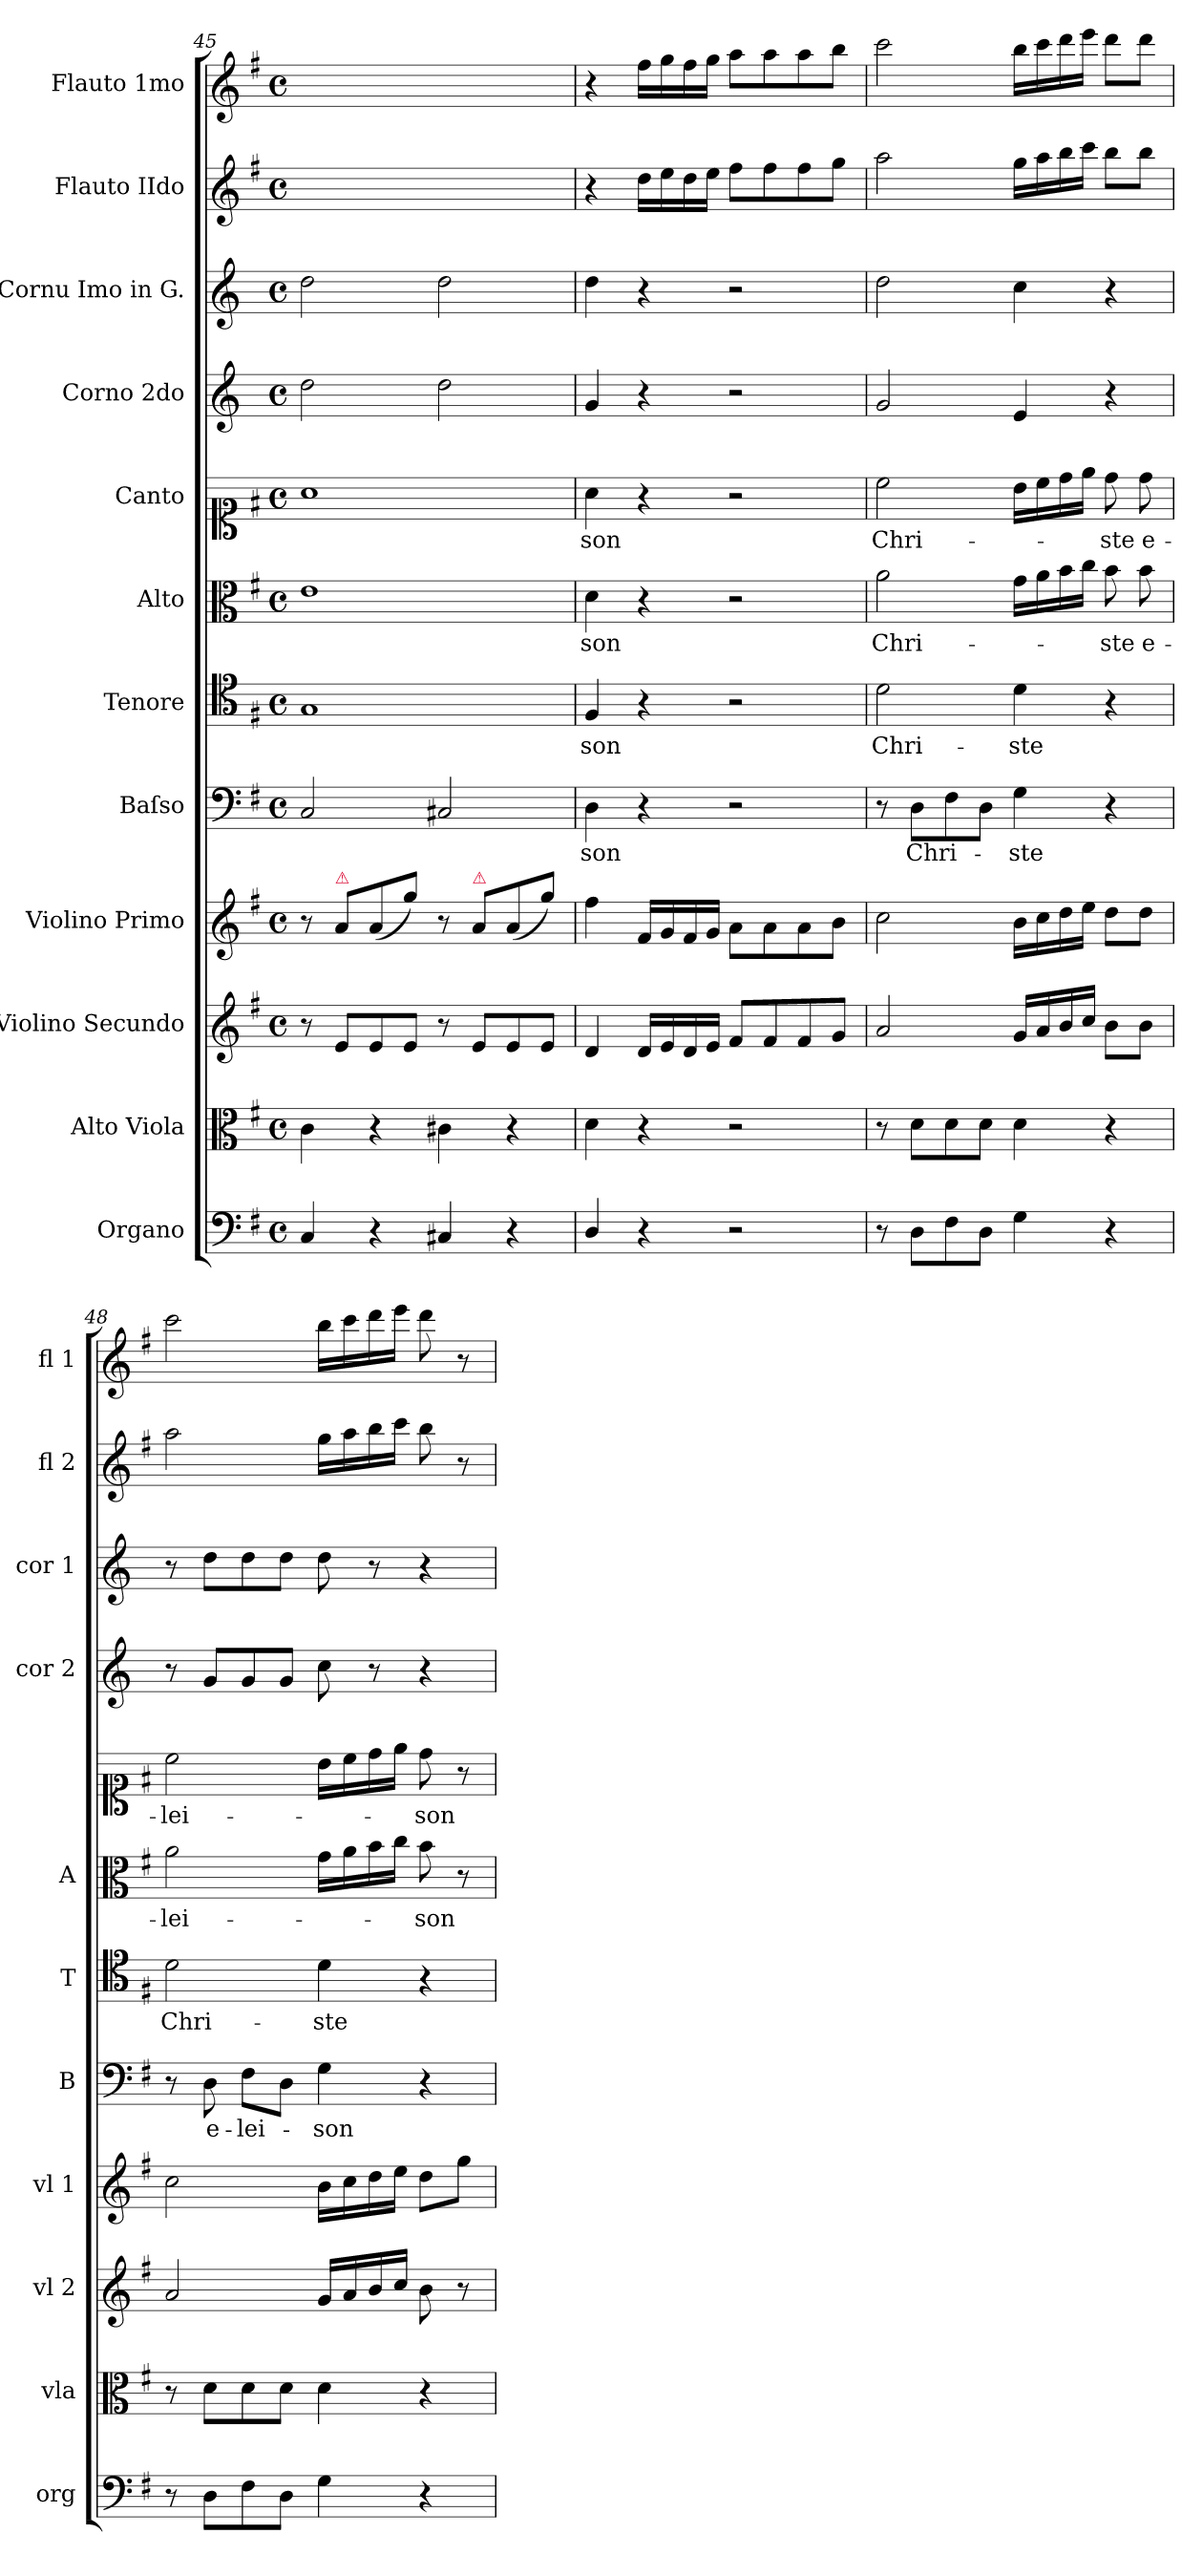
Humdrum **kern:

**kern	**kern	**kern	**kern	**kern	**text	**kern	**text	**kern	**text	**kern	**text	**kern	**kern	**kern	**kern
*part12	*part11	*part10	*part9	*part8	*part8	*part7	*part7	*part6	*part6	*part5	*part5	*part4	*part3	*part2	*part1
*staff12	*staff11	*staff10	*staff9	*staff8	*staff8	*staff7	*staff7	*staff6	*staff6	*staff5	*staff5	*staff4	*staff3	*staff2	*staff1
*I"Organo	*I"Alto Viola	*I"Violino Secundo	*I"Violino Primo	*I"Baſso	*	*I"Tenore	*	*I"Alto	*	*I"Canto	*	*I"Corno 2do	*I"Cornu Imo in G.	*I"Flauto IIdo	*I"Flauto 1mo
*I'org	*I'vla	*I'vl 2	*I'vl 1	*I'B	*	*I'T	*	*I'A	*	*	*	*I'cor 2	*I'cor 1	*I'fl 2	*I'fl 1
*clefF4	*clefC3	*clefG2	*clefG2	*clefF4	*	*clefC4	*	*clefC3	*	*clefC1	*	*clefG2	*clefG2	*clefG2	*clefG2
*	*	*	*	*	*	*	*	*	*	*	*	*ITrd3c5	*ITrd3c5	*	*
*k[f#]	*k[f#]	*k[f#]	*k[f#]	*k[f#]	*	*k[f#]	*	*k[f#]	*	*k[f#]	*	*k[f#]	*k[f#]	*k[f#]	*k[f#]
*G:	*G:	*G:	*G:	*G:	*	*G:	*	*G:	*	*G:	*	*G:	*G:	*G:	*G:
*M4/4	*M4/4	*M4/4	*M4/4	*M4/4	*	*M4/4	*	*M4/4	*	*M4/4	*	*M4/4	*M4/4	*M4/4	*M4/4
*met(c)	*met(c)	*met(c)	*met(c)	*met(c)	*	*met(c)	*	*met(c)	*	*met(c)	*	*met(c)	*met(c)	*met(c)	*met(c)
=45	=45	=45	=45	=45	=45	=45	=45	=45	=45	=45	=45	=45	=45	=45	=45
4C/	4c\	8r	8r	2C/	.	1G/	.	1e\	.	1a\	.	2a\	2a\	1ryy	1ryy
!	!	!	!LO:TX:a:color=crimson:t=⚠	!	!	!	!	!	!	!	!	!	!	!	!
.	.	8e/L	8a/L	.	.	.	.	.	.	.	.	.	.	.	.
4r	4r	8e/	(8a/	.	.	.	.	.	.	.	.	.	.	.	.
.	.	8e/J	8gg\J)	.	.	.	.	.	.	.	.	.	.	.	.
4C#X/	4c#X\	8r	8r	2C#X/	.	.	.	.	.	.	.	2a\	2a\	.	.
!	!	!	!LO:TX:a:color=crimson:t=⚠	!	!	!	!	!	!	!	!	!	!	!	!
.	.	8e/L	8a/L	.	.	.	.	.	.	.	.	.	.	.	.
4r	4r	8e/	(8a/	.	.	.	.	.	.	.	.	.	.	.	.
.	.	8e/J	8gg\J)	.	.	.	.	.	.	.	.	.	.	.	.
=46	=46	=46	=46	=46	=46	=46	=46	=46	=46	=46	=46	=46	=46	=46	=46
4D/	4d\	4d/	4ff#\	4D\	-son	4F#/	-son	4d\	-son	4a\	-son	4d/	4a\	4r	4r
4r	4r	16d/LL	16f#/LL	4r	.	4r	.	4r	.	4r	.	4r	4r	16dd\LL	16ff#\LL
.	.	16e/	16g/	.	.	.	.	.	.	.	.	.	.	16ee\	16gg\
.	.	16d/	16f#/	.	.	.	.	.	.	.	.	.	.	16dd\	16ff#\
.	.	16e/JJ	16g/JJ	.	.	.	.	.	.	.	.	.	.	16ee\JJ	16gg\JJ
2r	2r	8f#/L	8a\L	2r	.	2r	.	2r	.	2r	.	2r	2r	8ff#\L	8aa\L
.	.	8f#/	8a\	.	.	.	.	.	.	.	.	.	.	8ff#\	8aa\
.	.	8f#/	8a\	.	.	.	.	.	.	.	.	.	.	8ff#\	8aa\
.	.	8g/J	8b\J	.	.	.	.	.	.	.	.	.	.	8gg\J	8bb\J
=47	=47	=47	=47	=47	=47	=47	=47	=47	=47	=47	=47	=47	=47	=47	=47
8r	8r	2a/	2cc\	8r	.	2d\	Chri-	2a\	Chri-	2cc\	Chri-	2d/	2a\	2aa\	2ccc\
8D\L	8d\L	.	.	8D\L	Chri-	.	.	.	.	.	.	.	.	.	.
8F#\	8d\	.	.	8F#\	.	.	.	.	.	.	.	.	.	.	.
8D\J	8d\J	.	.	8D\J	.	.	.	.	.	.	.	.	.	.	.
4G\	4d\	16g/LL	16b\LL	4G\	-ste	4d\	-ste	16g\LL	.	16b\LL	.	4B/	4g\	16gg\LL	16bb\LL
.	.	16a/	16cc\	.	.	.	.	16a\	.	16cc\	.	.	.	16aa\	16ccc\
.	.	16b/	16dd\	.	.	.	.	16b\	.	16dd\	.	.	.	16bb\	16ddd\
.	.	16cc/JJ	16ee\JJ	.	.	.	.	16cc\JJ	.	16ee\JJ	.	.	.	16ccc\JJ	16eee\JJ
4r	4r	8b\L	8dd\L	4r	.	4r	.	8b\	-ste	8dd\	-ste	4r	4r	8bb\L	8ddd\L
.	.	8b\J	8dd\J	.	.	.	.	8b\	e-	8dd\	e-	.	.	8bb\J	8ddd\J
=48	=48	=48	=48	=48	=48	=48	=48	=48	=48	=48	=48	=48	=48	=48	=48
!	!	!	!	!	!	!	!LO:LY:i	!	!	!	!	!	!	!	!
8r	8r	2a/	2cc\	8r	.	2d\	Chri-	2a\	-lei-	2cc\	-lei-	8r	8r	2aa\	2ccc\
8D\L	8d\L	.	.	8D\	e-	.	.	.	.	.	.	8d/L	8a\L	.	.
8F#\	8d\	.	.	8F#\L	-lei-	.	.	.	.	.	.	8d/	8a\	.	.
8D\J	8d\J	.	.	8D\J	.	.	.	.	.	.	.	8d/J	8a\J	.	.
!	!	!	!	!	!	!	!LO:LY:i	!	!	!	!	!	!	!	!
4G\	4d\	16g/LL	16b\LL	4G\	-son	4d\	-ste	16g\LL	.	16b\LL	.	8g\	8a\	16gg\LL	16bb\LL
.	.	16a/	16cc\	.	.	.	.	16a\	.	16cc\	.	.	.	16aa\	16ccc\
.	.	16b/	16dd\	.	.	.	.	16b\	.	16dd\	.	8r	8r	16bb\	16ddd\
.	.	16cc/JJ	16ee\JJ	.	.	.	.	16cc\JJ	.	16ee\JJ	.	.	.	16ccc\JJ	16eee\JJ
4r	4r	8b\	8dd\L	4r	.	4r	.	8b\	-son	8dd\	-son	4r	4r	8bb\	8ddd\
.	.	8r	8gg\J	.	.	.	.	8r	.	8r	.	.	.	8r	8r
=	=	=	=	=	=	=	=	=	=	=	=	=	=	=	=
*-	*-	*-	*-	*-	*-	*-	*-	*-	*-	*-	*-	*-	*-	*-	*-
